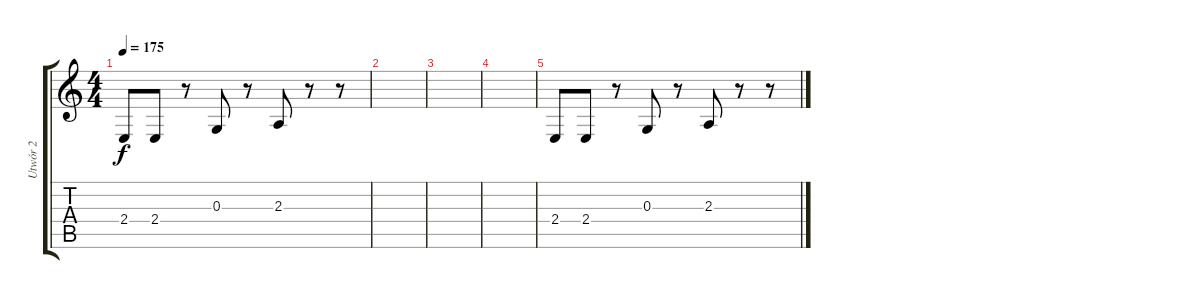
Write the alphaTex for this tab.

\track ("Utwór 2" "Utwór 2") {instrument trumpet}
\staff {score tabs}
\tuning (E4 B3 G3 D3 A2 E2) {hide}
\ts (4 4)
\tempo 175
\clef g2
\ks c
2.4.8{dy f} 2.4.8 r.8 0.3.8 r.8 2.3.8 r.8 r.8 |
|
|
|
2.4.8 2.4.8 r.8 0.3.8 r.8 2.3.8 r.8 r.8
